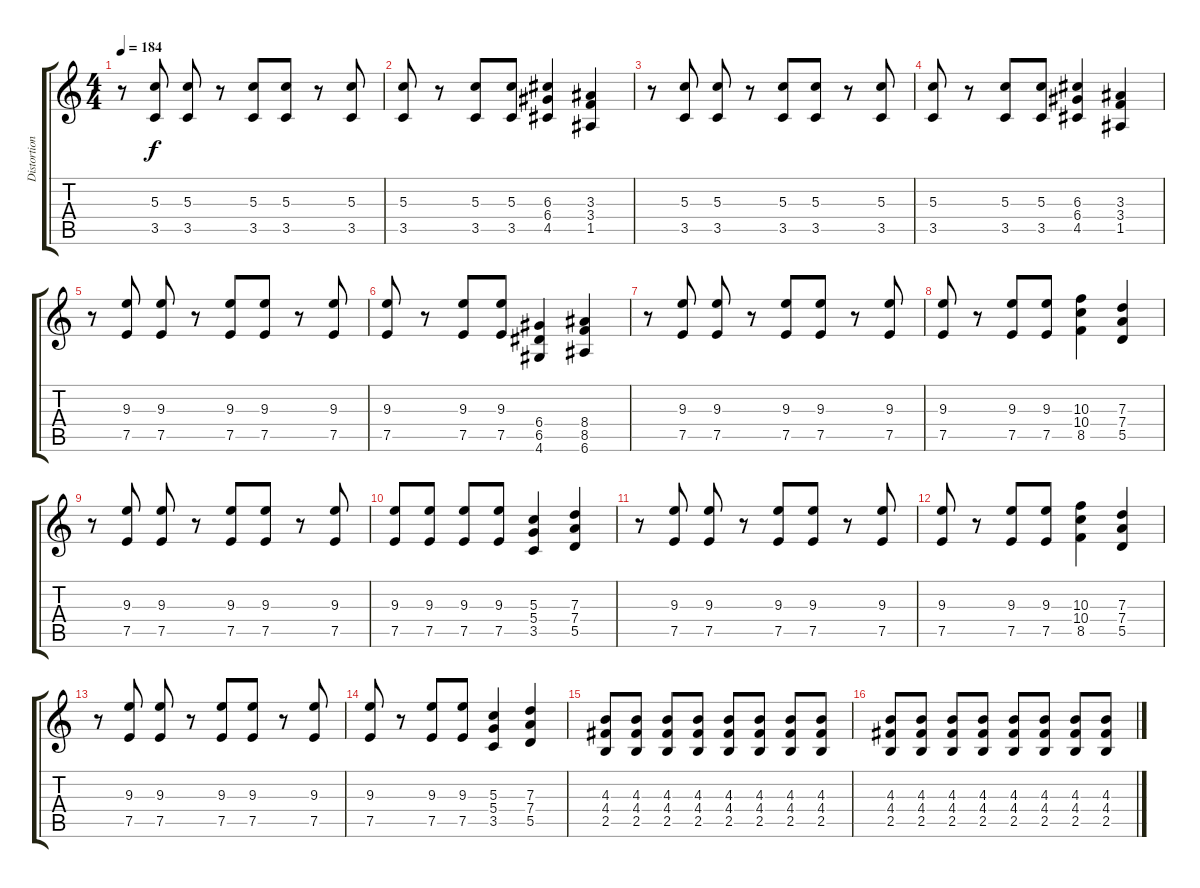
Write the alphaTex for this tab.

\track ("Distortion Guitar" "Distortion") {instrument distortionguitar}
\staff {score tabs}
\tuning (E4 B3 G3 D3 A2 E2) {hide}
\ts (4 4)
\tempo 184
\clef g2
\ks c
r.8{dy f} (5.3 3.5).8 (5.3 3.5).8 r.8 (5.3 3.5).8 (5.3 3.5).8 r.8 (5.3 3.5).8 |
(5.3 3.5).8 r.8 (5.3 3.5).8 (5.3 3.5).8 (6.3 6.4 4.5).4 (3.3 3.4 1.5).4 |
r.8 (5.3 3.5).8 (5.3 3.5).8 r.8 (5.3 3.5).8 (5.3 3.5).8 r.8 (5.3 3.5).8 |
(5.3 3.5).8 r.8 (5.3 3.5).8 (5.3 3.5).8 (6.3 6.4 4.5).4 (3.3 3.4 1.5).4 |
r.8 (9.3 7.5).8 (9.3 7.5).8 r.8 (9.3 7.5).8 (9.3 7.5).8 r.8 (9.3 7.5).8 |
(9.3 7.5).8 r.8 (9.3 7.5).8 (9.3 7.5).8 (6.4 6.5 4.6).4 (8.4 8.5 6.6).4 |
r.8 (9.3 7.5).8 (9.3 7.5).8 r.8 (9.3 7.5).8 (9.3 7.5).8 r.8 (9.3 7.5).8 |
(9.3 7.5).8 r.8 (9.3 7.5).8 (9.3 7.5).8 (10.3 10.4 8.5).4 (7.3 7.4 5.5).4 |
r.8 (9.3 7.5).8 (9.3 7.5).8 r.8 (9.3 7.5).8 (9.3 7.5).8 r.8 (9.3 7.5).8 |
(9.3 7.5).8 (9.3 7.5).8 (9.3 7.5).8 (9.3 7.5).8 (5.3 5.4 3.5).4 (7.3 7.4 5.5).4 |
r.8 (9.3 7.5).8 (9.3 7.5).8 r.8 (9.3 7.5).8 (9.3 7.5).8 r.8 (9.3 7.5).8 |
(9.3 7.5).8 r.8 (9.3 7.5).8 (9.3 7.5).8 (10.3 10.4 8.5).4 (7.3 7.4 5.5).4 |
r.8 (9.3 7.5).8 (9.3 7.5).8 r.8 (9.3 7.5).8 (9.3 7.5).8 r.8 (9.3 7.5).8 |
(9.3 7.5).8 r.8 (9.3 7.5).8 (9.3 7.5).8 (5.3 5.4 3.5).4 (7.3 7.4 5.5).4 |
(4.3 4.4 2.5).8 (4.3 4.4 2.5).8 (4.3 4.4 2.5).8 (4.3 4.4 2.5).8 (4.3 4.4 2.5).8 (4.3 4.4 2.5).8 (4.3 4.4 2.5).8 (4.3 4.4 2.5).8 |
(4.3 4.4 2.5).8 (4.3 4.4 2.5).8 (4.3 4.4 2.5).8 (4.3 4.4 2.5).8 (4.3 4.4 2.5).8 (4.3 4.4 2.5).8 (4.3 4.4 2.5).8 (4.3 4.4 2.5).8
